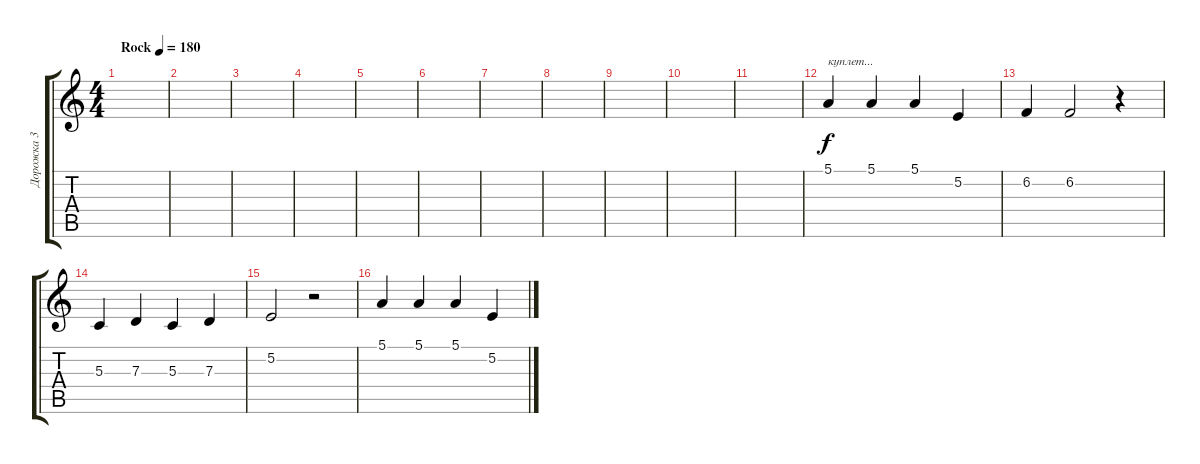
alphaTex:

\track ("Дорожка 3" "Дорожка 3") {instrument acousticgrandpiano}
\staff {score tabs}
\tuning (E4 B3 G3 D3 A2 E2) {hide}
\ts (4 4)
\tempo (180 "Rock")
\clef g2
\ks c
|
|
|
|
|
|
|
|
|
|
|
5.1.4{txt "куплет..."} 5.1.4 5.1.4 5.2.4 |
6.2.4 6.2.2 r.4 |
5.3.4 7.3.4 5.3.4 7.3.4 |
5.2.2 r.2 |
5.1.4 5.1.4 5.1.4 5.2.4
